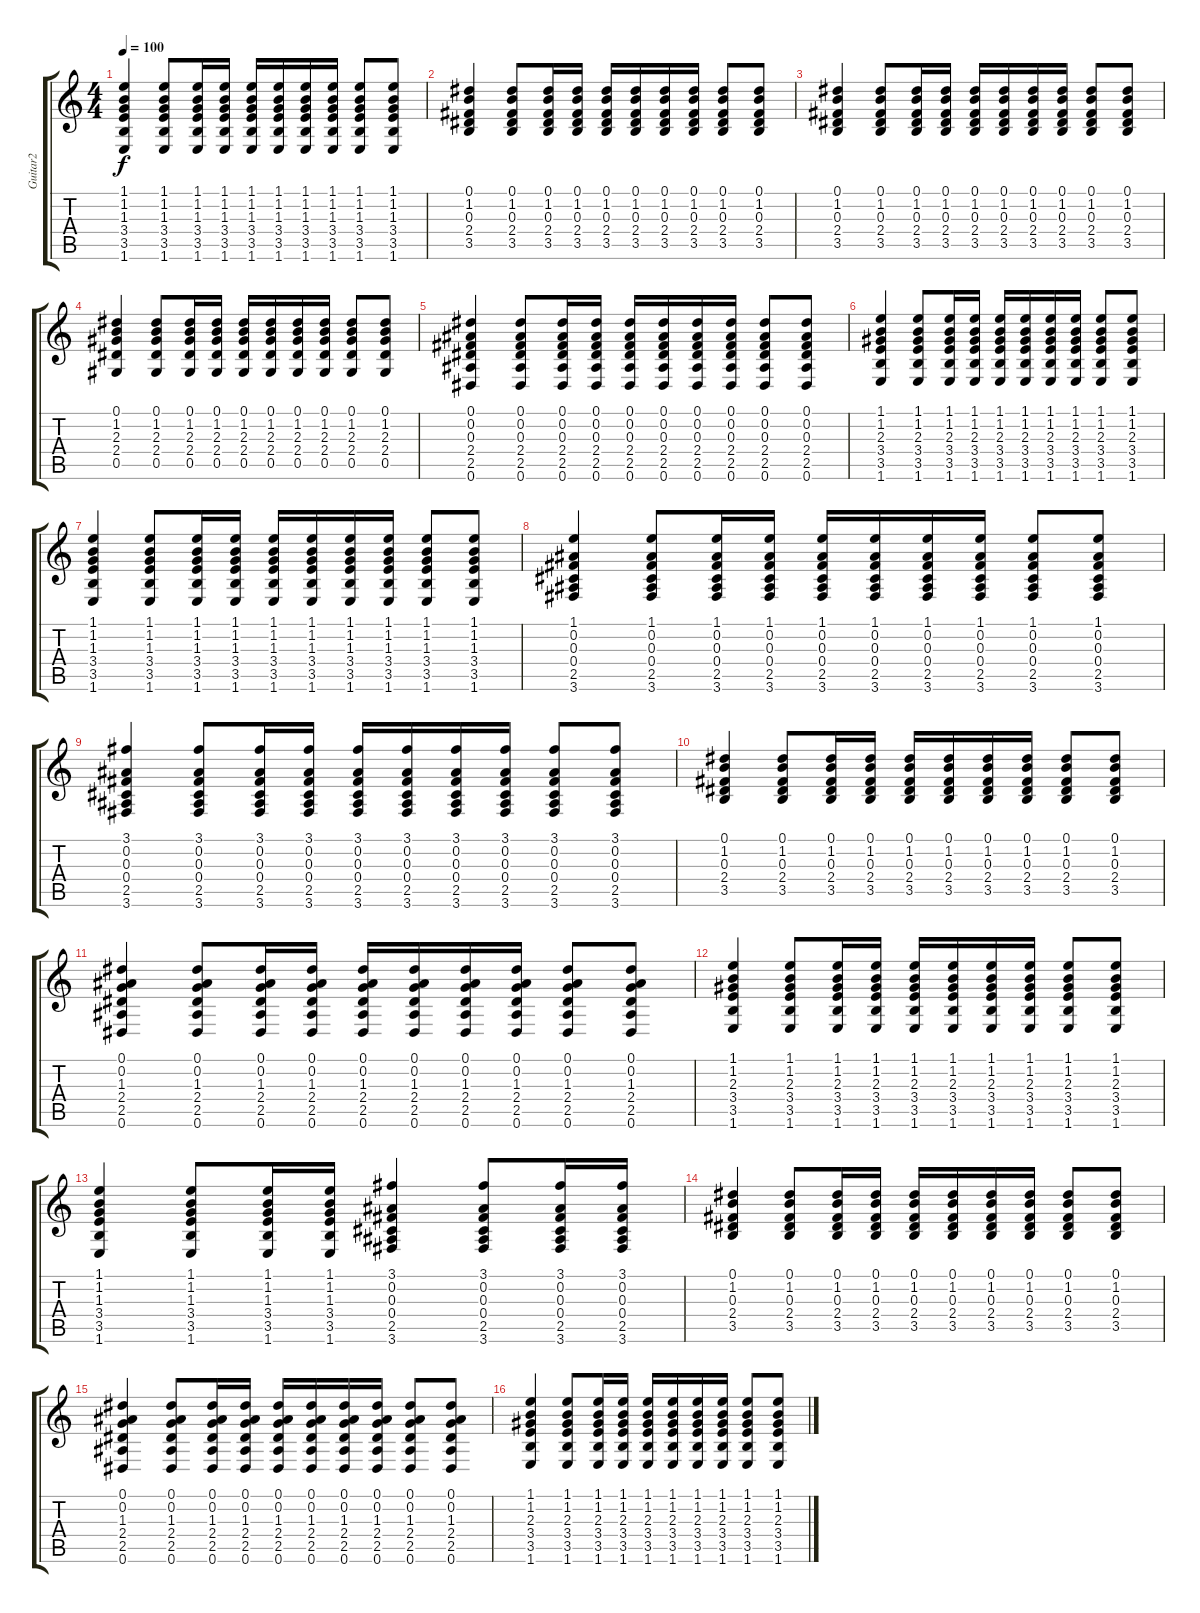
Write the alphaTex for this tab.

\track ("Guitar2" "Guitar2") {instrument acousticguitarsteel}
\staff {score tabs}
\tuning (Eb4 Bb3 Gb3 Db3 Ab2 Eb2) {hide}
\ts (4 4)
\tempo 100
\clef g2
\ks c
(1.1 1.2 1.3 3.4 3.5 1.6).4{dy f} (1.1 1.2 1.3 3.4 3.5 1.6).8 (1.1 1.2 1.3 3.4 3.5 1.6).16 (1.1 1.2 1.3 3.4 3.5 1.6).16 (1.1 1.2 1.3 3.4 3.5 1.6).16 (1.1 1.2 1.3 3.4 3.5 1.6).16 (1.1 1.2 1.3 3.4 3.5 1.6).16 (1.1 1.2 1.3 3.4 3.5 1.6).16 (1.1 1.2 1.3 3.4 3.5 1.6).8 (1.1 1.2 1.3 3.4 3.5 1.6).8 |
(0.1 1.2 0.3 2.4 3.5).4 (0.1 1.2 0.3 2.4 3.5).8 (0.1 1.2 0.3 2.4 3.5).16 (0.1 1.2 0.3 2.4 3.5).16 (0.1 1.2 0.3 2.4 3.5).16 (0.1 1.2 0.3 2.4 3.5).16 (0.1 1.2 0.3 2.4 3.5).16 (0.1 1.2 0.3 2.4 3.5).16 (0.1 1.2 0.3 2.4 3.5).8 (0.1 1.2 0.3 2.4 3.5).8 |
(0.1 1.2 0.3 2.4 3.5).4 (0.1 1.2 0.3 2.4 3.5).8 (0.1 1.2 0.3 2.4 3.5).16 (0.1 1.2 0.3 2.4 3.5).16 (0.1 1.2 0.3 2.4 3.5).16 (0.1 1.2 0.3 2.4 3.5).16 (0.1 1.2 0.3 2.4 3.5).16 (0.1 1.2 0.3 2.4 3.5).16 (0.1 1.2 0.3 2.4 3.5).8 (0.1 1.2 0.3 2.4 3.5).8 |
(0.1 1.2 2.3 2.4 0.5).4 (0.1 1.2 2.3 2.4 0.5).8 (0.1 1.2 2.3 2.4 0.5).16 (0.1 1.2 2.3 2.4 0.5).16 (0.1 1.2 2.3 2.4 0.5).16 (0.1 1.2 2.3 2.4 0.5).16 (0.1 1.2 2.3 2.4 0.5).16 (0.1 1.2 2.3 2.4 0.5).16 (0.1 1.2 2.3 2.4 0.5).8 (0.1 1.2 2.3 2.4 0.5).8 |
(0.1 0.2 0.3 2.4 2.5 0.6).4 (0.1 0.2 0.3 2.4 2.5 0.6).8 (0.1 0.2 0.3 2.4 2.5 0.6).16 (0.1 0.2 0.3 2.4 2.5 0.6).16 (0.1 0.2 0.3 2.4 2.5 0.6).16 (0.1 0.2 0.3 2.4 2.5 0.6).16 (0.1 0.2 0.3 2.4 2.5 0.6).16 (0.1 0.2 0.3 2.4 2.5 0.6).16 (0.1 0.2 0.3 2.4 2.5 0.6).8 (0.1 0.2 0.3 2.4 2.5 0.6).8 |
(1.1 1.2 2.3 3.4 3.5 1.6).4 (1.1 1.2 2.3 3.4 3.5 1.6).8 (1.1 1.2 2.3 3.4 3.5 1.6).16 (1.1 1.2 2.3 3.4 3.5 1.6).16 (1.1 1.2 2.3 3.4 3.5 1.6).16 (1.1 1.2 2.3 3.4 3.5 1.6).16 (1.1 1.2 2.3 3.4 3.5 1.6).16 (1.1 1.2 2.3 3.4 3.5 1.6).16 (1.1 1.2 2.3 3.4 3.5 1.6).8 (1.1 1.2 2.3 3.4 3.5 1.6).8 |
(1.1 1.2 1.3 3.4 3.5 1.6).4 (1.1 1.2 1.3 3.4 3.5 1.6).8 (1.1 1.2 1.3 3.4 3.5 1.6).16 (1.1 1.2 1.3 3.4 3.5 1.6).16 (1.1 1.2 1.3 3.4 3.5 1.6).16 (1.1 1.2 1.3 3.4 3.5 1.6).16 (1.1 1.2 1.3 3.4 3.5 1.6).16 (1.1 1.2 1.3 3.4 3.5 1.6).16 (1.1 1.2 1.3 3.4 3.5 1.6).8 (1.1 1.2 1.3 3.4 3.5 1.6).8 |
(1.1 0.2 0.3 0.4 2.5 3.6).4 (1.1 0.2 0.3 0.4 2.5 3.6).8 (1.1 0.2 0.3 0.4 2.5 3.6).16 (1.1 0.2 0.3 0.4 2.5 3.6).16 (1.1 0.2 0.3 0.4 2.5 3.6).16 (1.1 0.2 0.3 0.4 2.5 3.6).16 (1.1 0.2 0.3 0.4 2.5 3.6).16 (1.1 0.2 0.3 0.4 2.5 3.6).16 (1.1 0.2 0.3 0.4 2.5 3.6).8 (1.1 0.2 0.3 0.4 2.5 3.6).8 |
(3.1 0.2 0.3 0.4 2.5 3.6).4 (3.1 0.2 0.3 0.4 2.5 3.6).8 (3.1 0.2 0.3 0.4 2.5 3.6).16 (3.1 0.2 0.3 0.4 2.5 3.6).16 (3.1 0.2 0.3 0.4 2.5 3.6).16 (3.1 0.2 0.3 0.4 2.5 3.6).16 (3.1 0.2 0.3 0.4 2.5 3.6).16 (3.1 0.2 0.3 0.4 2.5 3.6).16 (3.1 0.2 0.3 0.4 2.5 3.6).8 (3.1 0.2 0.3 0.4 2.5 3.6).8 |
(0.1 1.2 0.3 2.4 3.5).4 (0.1 1.2 0.3 2.4 3.5).8 (0.1 1.2 0.3 2.4 3.5).16 (0.1 1.2 0.3 2.4 3.5).16 (0.1 1.2 0.3 2.4 3.5).16 (0.1 1.2 0.3 2.4 3.5).16 (0.1 1.2 0.3 2.4 3.5).16 (0.1 1.2 0.3 2.4 3.5).16 (0.1 1.2 0.3 2.4 3.5).8 (0.1 1.2 0.3 2.4 3.5).8 |
(0.1 0.2 1.3 2.4 2.5 0.6).4 (0.1 0.2 1.3 2.4 2.5 0.6).8 (0.1 0.2 1.3 2.4 2.5 0.6).16 (0.1 0.2 1.3 2.4 2.5 0.6).16 (0.1 0.2 1.3 2.4 2.5 0.6).16 (0.1 0.2 1.3 2.4 2.5 0.6).16 (0.1 0.2 1.3 2.4 2.5 0.6).16 (0.1 0.2 1.3 2.4 2.5 0.6).16 (0.1 0.2 1.3 2.4 2.5 0.6).8 (0.1 0.2 1.3 2.4 2.5 0.6).8 |
(1.1 1.2 2.3 3.4 3.5 1.6).4 (1.1 1.2 2.3 3.4 3.5 1.6).8 (1.1 1.2 2.3 3.4 3.5 1.6).16 (1.1 1.2 2.3 3.4 3.5 1.6).16 (1.1 1.2 2.3 3.4 3.5 1.6).16 (1.1 1.2 2.3 3.4 3.5 1.6).16 (1.1 1.2 2.3 3.4 3.5 1.6).16 (1.1 1.2 2.3 3.4 3.5 1.6).16 (1.1 1.2 2.3 3.4 3.5 1.6).8 (1.1 1.2 2.3 3.4 3.5 1.6).8 |
(1.1 1.2 1.3 3.4 3.5 1.6).4 (1.1 1.2 1.3 3.4 3.5 1.6).8 (1.1 1.2 1.3 3.4 3.5 1.6).16 (1.1 1.2 1.3 3.4 3.5 1.6).16 (3.1 0.2 0.3 0.4 2.5 3.6).4 (3.1 0.2 0.3 0.4 2.5 3.6).8 (3.1 0.2 0.3 0.4 2.5 3.6).16 (3.1 0.2 0.3 0.4 2.5 3.6).16 |
(0.1 1.2 0.3 2.4 3.5).4 (0.1 1.2 0.3 2.4 3.5).8 (0.1 1.2 0.3 2.4 3.5).16 (0.1 1.2 0.3 2.4 3.5).16 (0.1 1.2 0.3 2.4 3.5).16 (0.1 1.2 0.3 2.4 3.5).16 (0.1 1.2 0.3 2.4 3.5).16 (0.1 1.2 0.3 2.4 3.5).16 (0.1 1.2 0.3 2.4 3.5).8 (0.1 1.2 0.3 2.4 3.5).8 |
(0.1 0.2 1.3 2.4 2.5 0.6).4 (0.1 0.2 1.3 2.4 2.5 0.6).8 (0.1 0.2 1.3 2.4 2.5 0.6).16 (0.1 0.2 1.3 2.4 2.5 0.6).16 (0.1 0.2 1.3 2.4 2.5 0.6).16 (0.1 0.2 1.3 2.4 2.5 0.6).16 (0.1 0.2 1.3 2.4 2.5 0.6).16 (0.1 0.2 1.3 2.4 2.5 0.6).16 (0.1 0.2 1.3 2.4 2.5 0.6).8 (0.1 0.2 1.3 2.4 2.5 0.6).8 |
(1.1 1.2 2.3 3.4 3.5 1.6).4 (1.1 1.2 2.3 3.4 3.5 1.6).8 (1.1 1.2 2.3 3.4 3.5 1.6).16 (1.1 1.2 2.3 3.4 3.5 1.6).16 (1.1 1.2 2.3 3.4 3.5 1.6).16 (1.1 1.2 2.3 3.4 3.5 1.6).16 (1.1 1.2 2.3 3.4 3.5 1.6).16 (1.1 1.2 2.3 3.4 3.5 1.6).16 (1.1 1.2 2.3 3.4 3.5 1.6).8 (1.1 1.2 2.3 3.4 3.5 1.6).8
